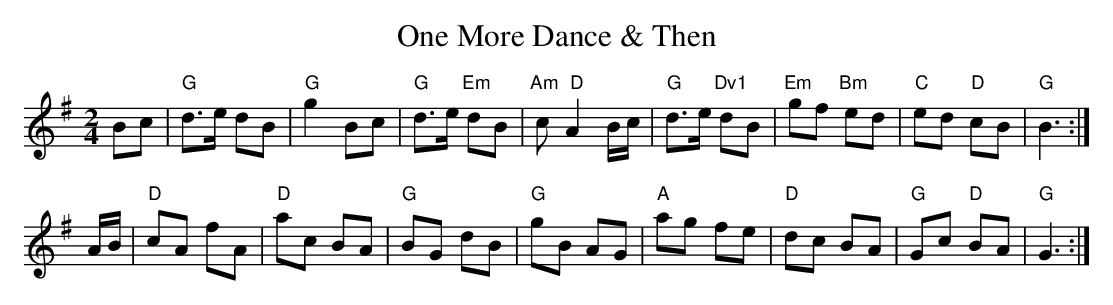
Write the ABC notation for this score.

X:1
T:One More Dance \& Then
M:2/4
L:1/4
K:G
B/2c/2 |"G"d3/4e/4 d/2B/2|"G"g B/2c/2|"G"d3/4e/4 "Em"d/2B/2|"Am"c/2" D"AB/4c/4\
|"G"d3/4e/4 "Dv1"d/2B/2|"Em"g/2f/2 "Bm"e/2d/2|"C"e/2d/2 "D"c/2B/2|"G"B3/2:|
A/4B/4|"D"c/2A/2 f/2A/2|"D"a/2c/2 B/2A/2|"G"B/2G/2 d/2B/2|"G"g/2B/2 A/2G/2|\
"A"a/2g/2 f/2e/2|"D"d/2c/2 B/2A/2|"G"G/2c/2 "D"B/2A/2|"G"G3/2:|
